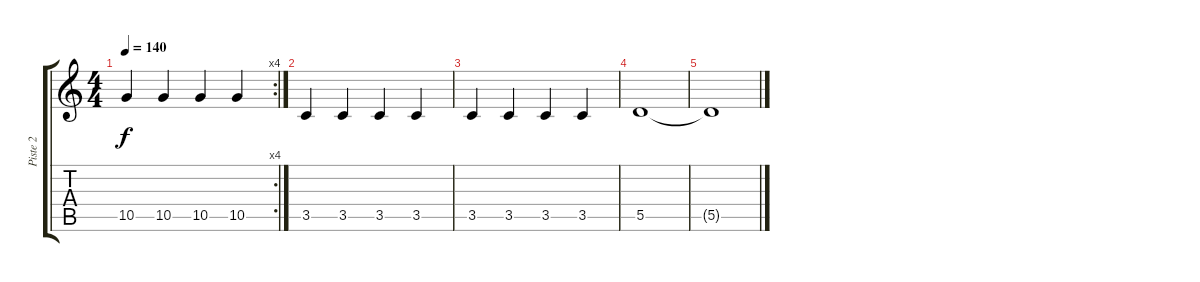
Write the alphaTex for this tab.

\track ("Piste 2" "Piste 2") {instrument electricbassfinger}
\staff {score tabs}
\tuning (E4 B3 G3 D3 A2 E2) {hide}
\rc 4
\ts (4 4)
\tempo 140
\clef g2
\ks c
10.5.4{dy f} 10.5.4 10.5.4 10.5.4 |
3.5.4 3.5.4 3.5.4 3.5.4 |
3.5.4 3.5.4 3.5.4 3.5.4 |
5.5.1 |
5.5{t}.1
